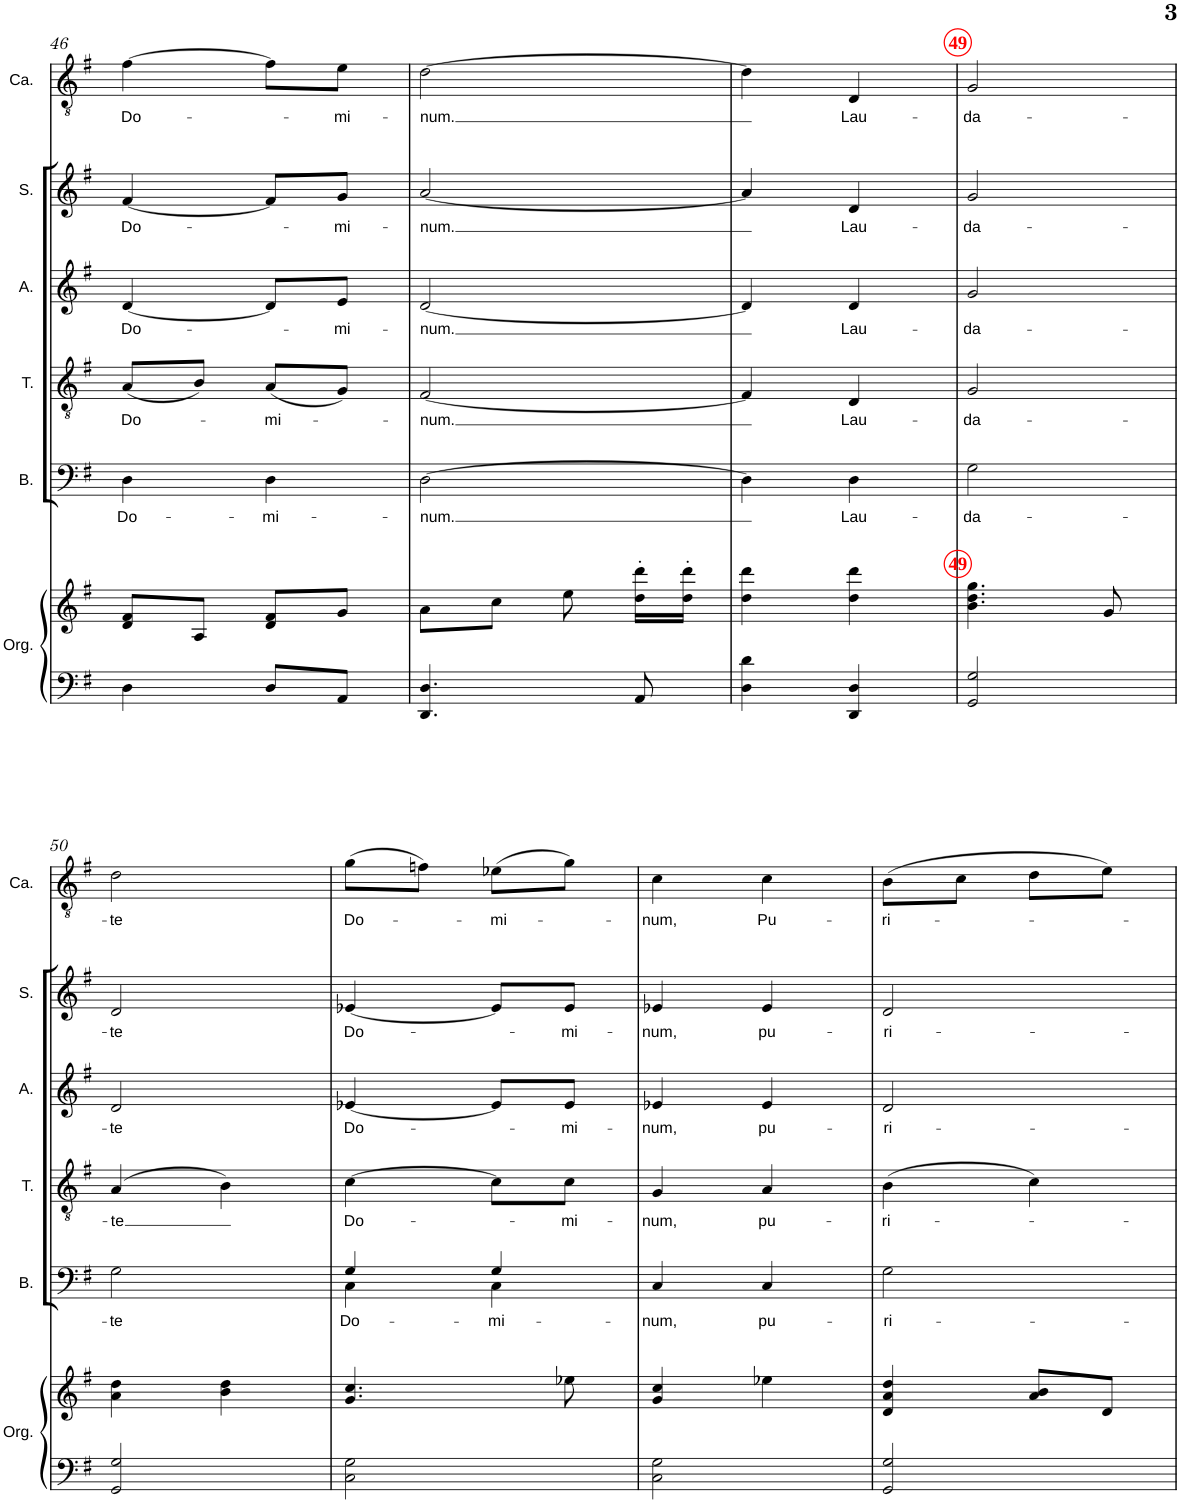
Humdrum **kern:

**kern	**kern	**kern	**text	**kern	**text	**kern	**text	**kern	**text	**kern	**text
*part6	*part6	*part5	*part5	*part4	*part4	*part3	*part3	*part2	*part2	*part1	*part1
*staff7	*staff6	*staff5	*staff5	*staff4	*staff4	*staff3	*staff3	*staff2	*staff2	*staff1	*staff1
*I"Organ	*	*I"Bass	*	*I"Tenor	*	*I"Alto	*	*I"Soprano	*	*I"Cantor	*
*I'Org.	*	*I'B.	*	*I'T.	*	*I'A.	*	*I'S.	*	*I'Ca.	*
!!LO:PB:g=z
*clefF4	*clefG2	*clefF4	*	*clefGv2	*	*clefG2	*	*clefG2	*	*clefGv2	*
*k[f#]	*k[f#]	*k[f#]	*	*k[f#]	*	*k[f#]	*	*k[f#]	*	*k[f#]	*
*M2/4	*M2/4	*M2/4	*	*M2/4	*	*M2/4	*	*M2/4	*	*M2/4	*
=46	=46	=46	=46	=46	=46	=46	=46	=46	=46	=46	=46
!	!	!	!LO:LY:b	!	!LO:LY:b	!	!LO:LY:b	!	!LO:LY:b	!	!LO:LY:b
4D\	8d/ 8f#/L	4D\	Do-	(8A/L	Do-	[4d/	Do-	[4f#/	Do-	[4f#\	Do-
.	8A/J	.	.	8B/J)	.	.	.	.	.	.	.
!	!	!	!LO:LY:b	!	!LO:LY:b	!	!	!	!	!	!
8D/L	8d/ 8f#/L	4D\	-mi-	(8A/L	-mi-	8d/L]	.	8f#/L]	.	8f#\L]	.
!	!	!	!	!	!	!	!LO:LY:b	!	!LO:LY:b	!	!LO:LY:b
8AA/J	8g/J	.	.	8G/J)	.	8e/J	-mi-	8g/J	-mi-	8e\J	-mi-
=47	=47	=47	=47	=47	=47	=47	=47	=47	=47	=47	=47
!	!	!	!LO:LY:b	!	!LO:LY:b	!	!LO:LY:b	!	!LO:LY:b	!	!LO:LY:b
4.DD/ 4.D/	8a\L	[2D\	-num.	[2F#/	-num.	[2d/	-num.	[2a/	-num.	[2d\	-num.
.	8cc\J	.	.	.	.	.	.	.	.	.	.
.	8ee\	.	.	.	.	.	.	.	.	.	.
8AA/	16dd\' 16ddd\'LL	.	.	.	.	.	.	.	.	.	.
.	16dd\' 16ddd\'JJ	.	.	.	.	.	.	.	.	.	.
=48	=48	=48	=48	=48	=48	=48	=48	=48	=48	=48	=48
4D\ 4d\	4dd\ 4ddd\	4D\]	.	4F#/]	.	4d/]	.	4a/]	.	4d\]	.
!	!	!	!LO:LY:b	!	!LO:LY:b	!	!LO:LY:b	!	!LO:LY:b	!	!LO:LY:b
4DD/ 4D/	4dd\ 4ddd\	4D\	Lau-	4D/	Lau-	4d/	Lau-	4d/	Lau-	4D/	Lau-
!!LO:REH:place=s1:a:B:cj:color=#FF0000:enc=circle:fs=12:t=49
!!LO:REH:place=s6:a:B:cj:color=#FF0000:enc=circle:fs=12:t=49
=49	=49	=49	=49	=49	=49	=49	=49	=49	=49	=49	=49
!	!	!	!LO:LY:b	!	!LO:LY:b	!	!LO:LY:b	!	!LO:LY:b	!	!LO:LY:b
2GG/ 2G/	4.b\ 4.dd\ 4.gg\	2G\	-da-	2G/	-da-	2g/	-da-	2g/	-da-	2G/	-da-
.	8g/	.	.	.	.	.	.	.	.	.	.
!!LO:LB:g=z
=50	=50	=50	=50	=50	=50	=50	=50	=50	=50	=50	=50
!	!	!	!LO:LY:b	!	!LO:LY:b	!	!LO:LY:b	!	!LO:LY:b	!	!LO:LY:b
2GG/ 2G/	4a\ 4dd\	2G\	-te	(4A/	-te	2d/	-te	2d/	-te	2d\	-te
.	4b\ 4dd\	.	.	4B\)	.	.	.	.	.	.	.
=51	=51	=51	=51	=51	=51	=51	=51	=51	=51	=51	=51
!	!	!	!LO:LY:b	!	!LO:LY:b	!	!LO:LY:b	!	!LO:LY:b	!	!LO:LY:b
*	*	*^	*	*	*	*	*	*	*	*	*
2C\ 2G\	4.g/ 4.cc/	4G/	4C\	Do-	[4c\	Do-	[4e-X/	Do-	[4e-X/	Do-	(8g\L	Do-
.	.	.	.	.	.	.	.	.	.	.	8fn\J)	.
!	!	!	!	!LO:LY:b	!	!	!	!	!	!	!	!LO:LY:b
.	.	4G/	4C\	-mi-	8c\L]	.	8e-/L]	.	8e-/L]	.	(8e-X\L	-mi-
!	!	!	!	!	!	!LO:LY:b	!	!LO:LY:b	!	!LO:LY:b	!	!
.	8ee-X\	.	.	.	8c\J	-mi-	8e-/J	-mi-	8e-/J	-mi-	8g\J)	.
*	*	*v	*v	*	*	*	*	*	*	*	*	*
=52	=52	=52	=52	=52	=52	=52	=52	=52	=52	=52	=52
!	!	!	!LO:LY:b	!	!LO:LY:b	!	!LO:LY:b	!	!LO:LY:b	!	!LO:LY:b
2C\ 2G\	4g/ 4cc/	4C/	-num,	4G/	-num,	4e-X/	-num,	4e-X/	-num,	4c\	-num,
!	!	!	!LO:LY:b	!	!LO:LY:b	!	!LO:LY:b	!	!LO:LY:b	!	!LO:LY:b
.	4ee-X\	4C/	pu-	4A/	pu-	4e-/	pu-	4e-/	pu-	4c\	Pu-
=53	=53	=53	=53	=53	=53	=53	=53	=53	=53	=53	=53
!	!	!	!LO:LY:b	!	!LO:LY:b	!	!LO:LY:b	!	!LO:LY:b	!	!LO:LY:b
2GG/ 2G/	4d/ 4a/ 4dd/	2G\	-ri-	(4B\	-ri-	2d/	-ri-	2d/	-ri-	(8B\L	-ri-
.	.	.	.	.	.	.	.	.	.	8c\J	.
.	8a/ 8b/L	.	.	4c\)	.	.	.	.	.	8d\L	.
.	8d/J	.	.	.	.	.	.	.	.	8e\J)	.
=	=	=	=	=	=	=	=	=	=	=	=
*-	*-	*-	*-	*-	*-	*-	*-	*-	*-	*-	*-
